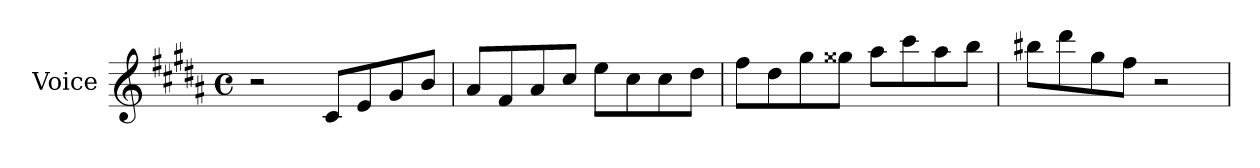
**kern
*part1
*staff1
*I"Voice
*I'Voice
*clefG2
*k[f#c#g#d#a#]
*M4/4
*met(c)
=1
2rcc
8c#/L
8e/
8g#/
8b/J
=2
8a#/L
8f#/
8a#/
8cc#/J
8ee\L
8cc#\
8cc#\
8dd#\J
=3
8ff#\L
8dd#\
8gg#\
8gg##X\J
8aa#\L
8ccc#\
8aa#\
8bb\J
=4
8bb#X\L
8ddd#\
8gg#\
8ff#\J
2rcc
=
*-
